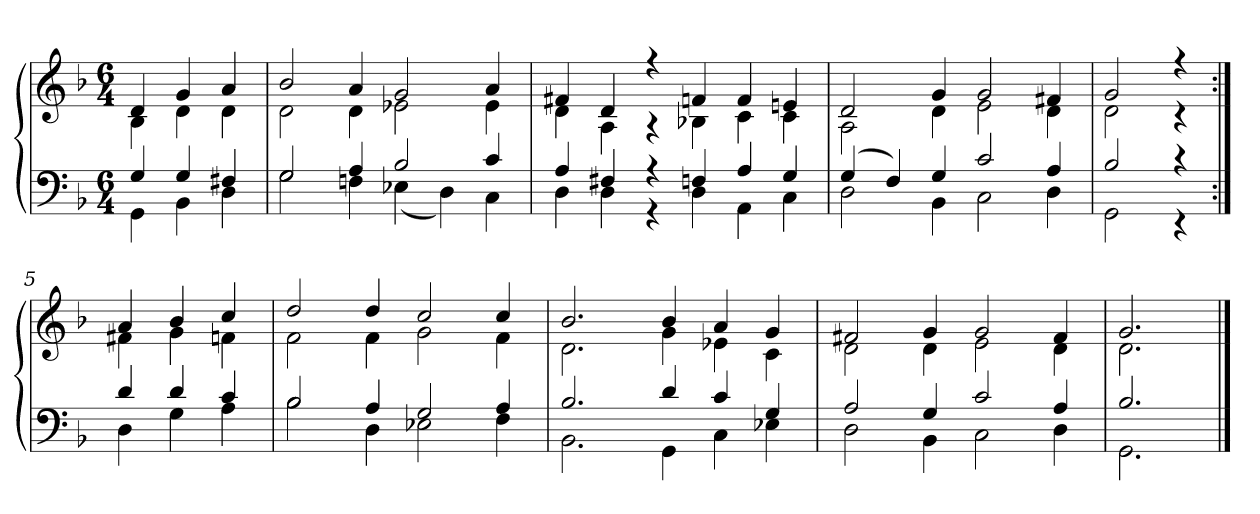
**kern	**kern
*part1	*part1
*staff2	*staff1
*clefF4	*clefG2
*k[b-]	*k[b-]
*G:dor	*G:dor
*M6/4	*M6/4
=	=
*^	*^
4G	4GG	4d	4B-
4G	4BB-	4g	4d
4F#X	4D	4a	4d
=1	=1	=1	=1
2G	2G	2b-	2d
4A	4Fn	4a	4d
2B-	(4E-X	2g	2e-X
.	4D)	.	.
4c	4C	4a	4e-
=2	=2	=2	=2
4A	4D	4f#X	4d
4F#X	4D	4d	4A
4r	4r	4r	4r
4Fn	4D	4fn	4B-X
4A	4AA	4f	4c
4G	4C	4en	4c
=3	=3	=3	=3
(4G	2D	2d	2A
4F)	.	.	.
4G	4BB-	4g	4d
2c	2C	2g	2e
4A	4D	4f#X	4d
=4	=4	=4	=4
2B-	2GG	2g	2d
4r	4r	4r	4r
=5:|!	=5:|!	=5:|!	=5:|!
4d	4D	4a	4f#X
4d	4G	4b-	4g
4c	4A	4cc	4fn
=6	=6	=6	=6
2B-	2B-	2dd	2f
4A	4D	4dd	4f
2G	2E-X	2cc	2g
4A	4F	4cc	4f
=7	=7	=7	=7
2.B-	2.BB-	2.b-	2.d
4d	4GG	4b-	4g
4c	4C	4a	4e-X
4G	4E-X	4g	4c
=8	=8	=8	=8
2A	2D	2f#X	2d
4G	4BB-	4g	4d
2c	2C	2g	2e
4A	4D	4f#	4d
=9	=9	=9	=9
2.B-	2.GG	2.g	2.d
*v	*v	*	*
*	*v	*v
==	==
*-	*-
